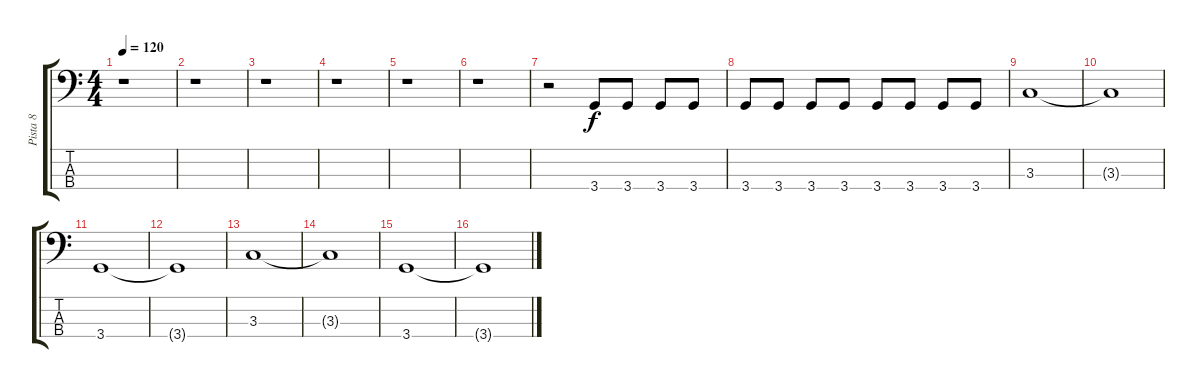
\track ("Pista 8" "Pista 8") {instrument electricbasspick}
\staff {score tabs}
\tuning (G2 D2 A1 E1) {hide}
\ts (4 4)
\tempo 120
\tempo 117
\tempo 120
\clef f4
\ks c
r.1{dy f instrument electricbasspick} |
r.1 |
r.1 |
r.1 |
r.1 |
r.1 |
r.2{volume 0} 3.4.8{volume 15} 3.4.8 3.4.8 3.4.8 |
3.4.8 3.4.8 3.4.8 3.4.8 3.4.8 3.4.8 3.4.8 3.4.8 |
3.3.1 |
3.3{t}.1 |
3.4.1 |
3.4{t}.1 |
3.3.1 |
3.3{t}.1 |
3.4.1 |
3.4{t}.1
